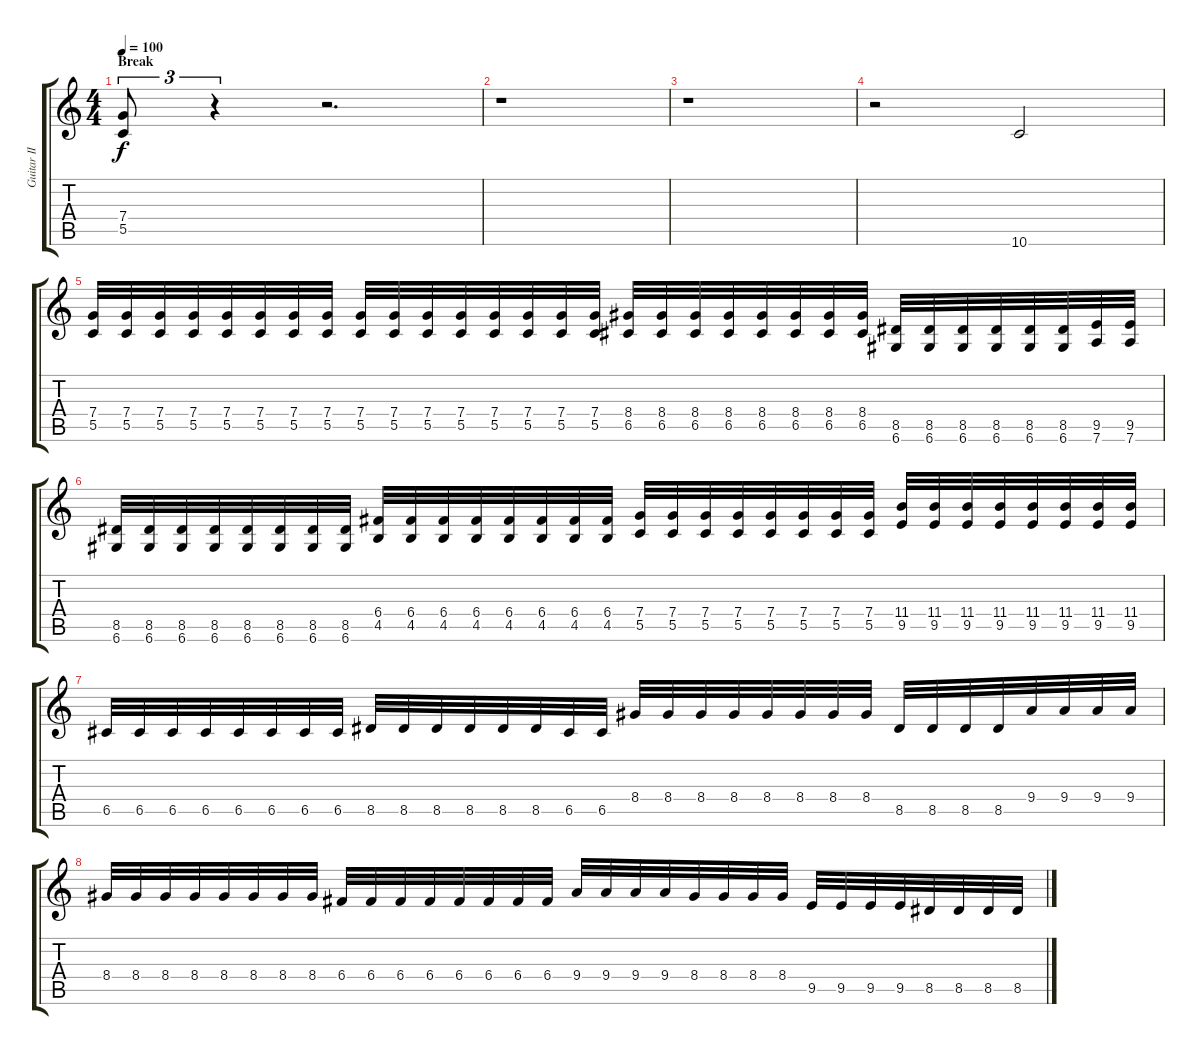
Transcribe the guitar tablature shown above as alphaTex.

\track ("Guitar II" "Guitar II") {instrument distortionguitar}
\staff {score tabs}
\tuning (D4 A3 F3 C3 G2 D2) {hide}
\ts (4 4)
\section ("" "Break")
\tempo 100
\clef g2
\ks c
(7.4 5.5).8{tu (3 2) dy f} r.4{tu (3 2)} r.2{d} |
r.1 |
r.1 |
r.2 10.6.2 |
(7.4 5.5).32 (7.4 5.5).32 (7.4 5.5).32 (7.4 5.5).32 (7.4 5.5).32 (7.4 5.5).32 (7.4 5.5).32 (7.4 5.5).32 (7.4 5.5).32 (7.4 5.5).32 (7.4 5.5).32 (7.4 5.5).32 (7.4 5.5).32 (7.4 5.5).32 (7.4 5.5).32 (7.4 5.5).32 (8.4 6.5).32 (8.4 6.5).32 (8.4 6.5).32 (8.4 6.5).32 (8.4 6.5).32 (8.4 6.5).32 (8.4 6.5).32 (8.4 6.5).32 (8.5 6.6).32 (8.5 6.6).32 (8.5 6.6).32 (8.5 6.6).32 (8.5 6.6).32 (8.5 6.6).32 (9.5 7.6).32 (9.5 7.6).32 |
(8.5 6.6).32 (8.5 6.6).32 (8.5 6.6).32 (8.5 6.6).32 (8.5 6.6).32 (8.5 6.6).32 (8.5 6.6).32 (8.5 6.6).32 (6.4 4.5).32 (6.4 4.5).32 (6.4 4.5).32 (6.4 4.5).32 (6.4 4.5).32 (6.4 4.5).32 (6.4 4.5).32 (6.4 4.5).32 (7.4 5.5).32 (7.4 5.5).32 (7.4 5.5).32 (7.4 5.5).32 (7.4 5.5).32 (7.4 5.5).32 (7.4 5.5).32 (7.4 5.5).32 (11.4 9.5).32 (11.4 9.5).32 (11.4 9.5).32 (11.4 9.5).32 (11.4 9.5).32 (11.4 9.5).32 (11.4 9.5).32 (11.4 9.5).32 |
6.5.32 6.5.32 6.5.32 6.5.32 6.5.32 6.5.32 6.5.32 6.5.32 8.5.32 8.5.32 8.5.32 8.5.32 8.5.32 8.5.32 6.5.32 6.5.32 8.4.32 8.4.32 8.4.32 8.4.32 8.4.32 8.4.32 8.4.32 8.4.32 8.5.32 8.5.32 8.5.32 8.5.32 9.4.32 9.4.32 9.4.32 9.4.32 |
8.4.32 8.4.32 8.4.32 8.4.32 8.4.32 8.4.32 8.4.32 8.4.32 6.4.32 6.4.32 6.4.32 6.4.32 6.4.32 6.4.32 6.4.32 6.4.32 9.4.32 9.4.32 9.4.32 9.4.32 8.4.32 8.4.32 8.4.32 8.4.32 9.5.32 9.5.32 9.5.32 9.5.32 8.5.32 8.5.32 8.5.32 8.5.32
